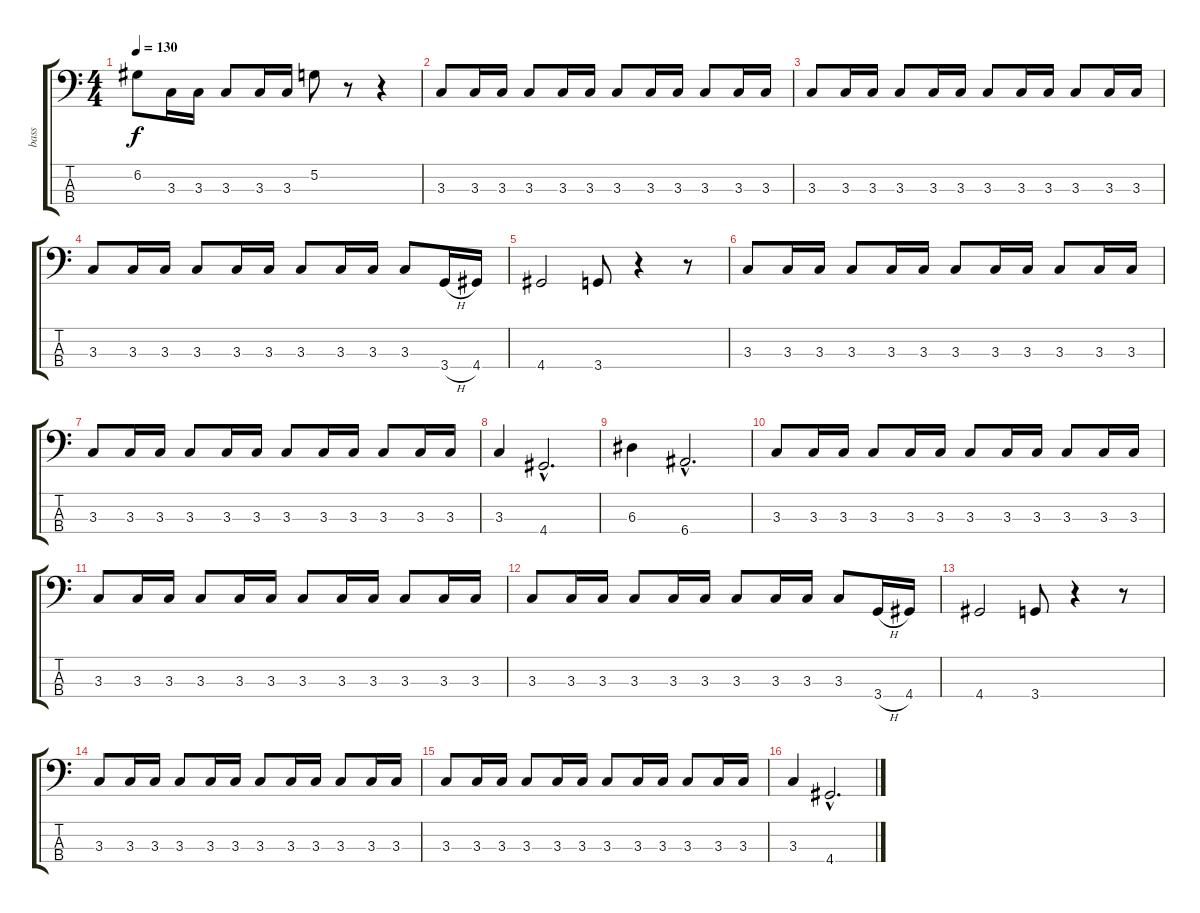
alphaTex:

\track ("bass" "bass") {instrument electricbassfinger}
\staff {score tabs}
\tuning (G2 D2 A1 E1) {hide}
\ts (4 4)
\tempo 130
\clef f4
\ks c
6.2.8{dy f} 3.3.16 3.3.16 3.3.8 3.3.16 3.3.16 5.2.8 r.8 r.4 |
3.3.8 3.3.16 3.3.16 3.3.8 3.3.16 3.3.16 3.3.8 3.3.16 3.3.16 3.3.8 3.3.16 3.3.16 |
3.3.8 3.3.16 3.3.16 3.3.8 3.3.16 3.3.16 3.3.8 3.3.16 3.3.16 3.3.8 3.3.16 3.3.16 |
3.3.8 3.3.16 3.3.16 3.3.8 3.3.16 3.3.16 3.3.8 3.3.16 3.3.16 3.3.8 3.4{h}.16 4.4.16 |
4.4.2 3.4.8 r.4 r.8 |
3.3.8 3.3.16 3.3.16 3.3.8 3.3.16 3.3.16 3.3.8 3.3.16 3.3.16 3.3.8 3.3.16 3.3.16 |
3.3.8 3.3.16 3.3.16 3.3.8 3.3.16 3.3.16 3.3.8 3.3.16 3.3.16 3.3.8 3.3.16 3.3.16 |
3.3.4 4.4{hac}.2{d} |
6.3.4 6.4{hac}.2{d} |
3.3.8 3.3.16 3.3.16 3.3.8 3.3.16 3.3.16 3.3.8 3.3.16 3.3.16 3.3.8 3.3.16 3.3.16 |
3.3.8 3.3.16 3.3.16 3.3.8 3.3.16 3.3.16 3.3.8 3.3.16 3.3.16 3.3.8 3.3.16 3.3.16 |
3.3.8 3.3.16 3.3.16 3.3.8 3.3.16 3.3.16 3.3.8 3.3.16 3.3.16 3.3.8 3.4{h}.16 4.4.16 |
4.4.2 3.4.8 r.4 r.8 |
3.3.8 3.3.16 3.3.16 3.3.8 3.3.16 3.3.16 3.3.8 3.3.16 3.3.16 3.3.8 3.3.16 3.3.16 |
3.3.8 3.3.16 3.3.16 3.3.8 3.3.16 3.3.16 3.3.8 3.3.16 3.3.16 3.3.8 3.3.16 3.3.16 |
3.3.4 4.4{hac}.2{d}
